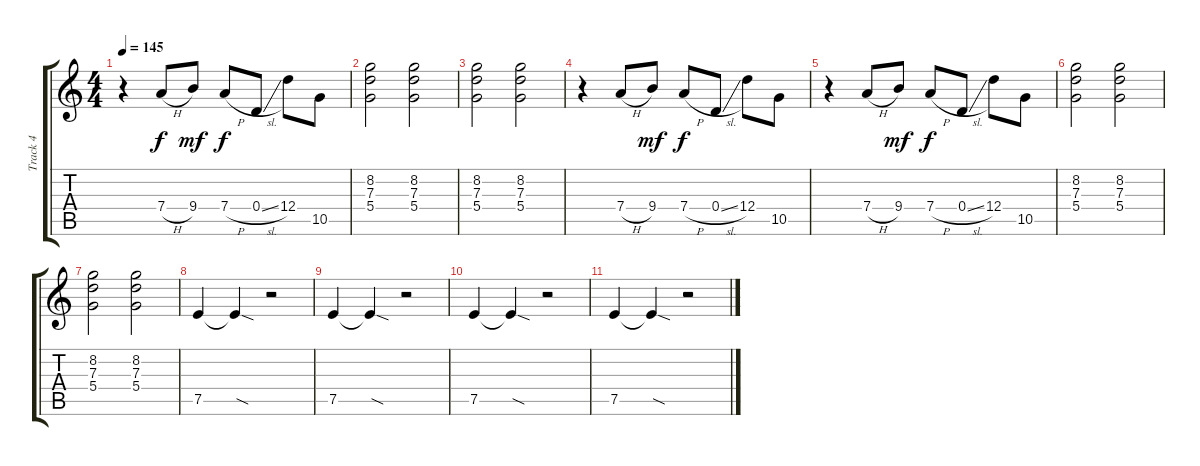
\track ("Track 4" "Track 4") {instrument electricguitarjazz}
\staff {score tabs}
\tuning (E4 B3 G3 D3 A2 D2) {hide}
\ts (4 4)
\tempo 145
\clef g2
\ks c
r.4{dy f} 7.4{h}.8 9.4.8{dy mf} 7.4{h}.8{dy f} 0.4{sl}.8 12.4.8 10.5.8 |
(8.2 7.3 5.4).2 (8.2 7.3 5.4).2 |
(8.2 7.3 5.4).2 (8.2 7.3 5.4).2 |
r.4 7.4{h}.8 9.4.8{dy mf} 7.4{h}.8{dy f} 0.4{sl}.8 12.4.8 10.5.8 |
r.4 7.4{h}.8 9.4.8{dy mf} 7.4{h}.8{dy f} 0.4{sl}.8 12.4.8 10.5.8 |
(8.2 7.3 5.4).2 (8.2 7.3 5.4).2 |
(8.2 7.3 5.4).2 (8.2 7.3 5.4).2 |
7.5.4 7.5{sod t}.4 r.2 |
7.5.4 7.5{sod t}.4 r.2 |
7.5.4 7.5{sod t}.4 r.2 |
7.5.4 7.5{sod t}.4 r.2
